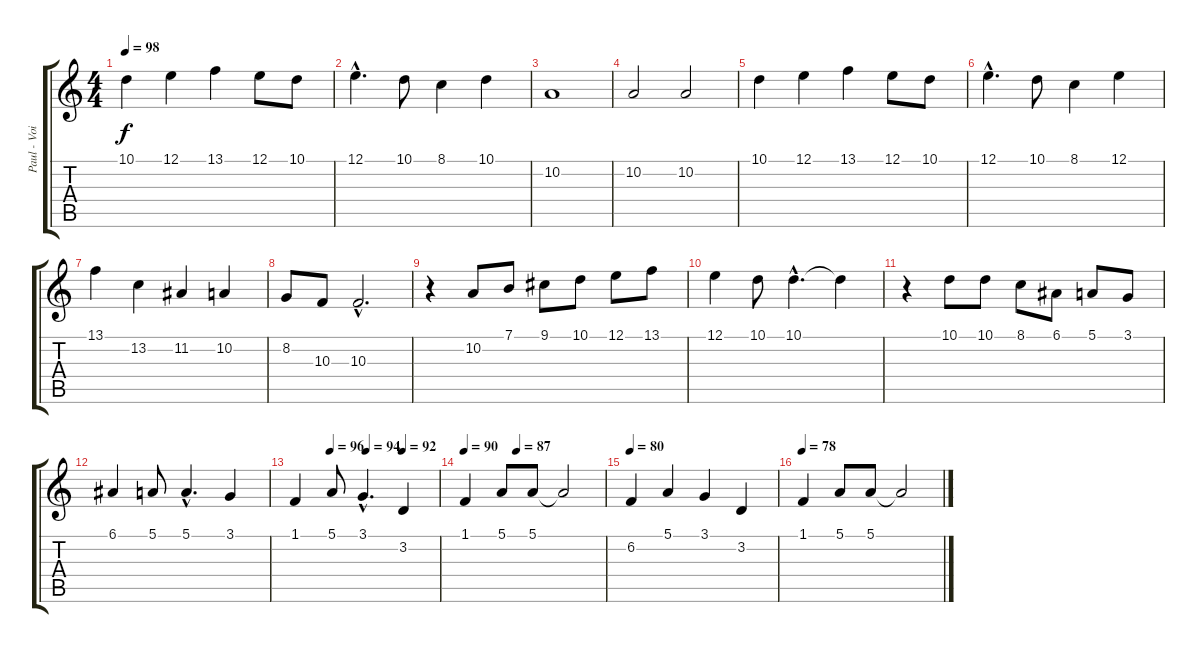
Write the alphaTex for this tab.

\track ("Paul - Voice" "Paul - Voi") {instrument flute}
\staff {score tabs}
\tuning (E4 B3 G3 D3 A2 E2) {hide}
\ts (4 4)
\tempo 98
\clef g2
\ks c
10.1.4{dy f} 12.1.4 13.1.4 12.1.8 10.1.8 |
12.1{hac}.4{d} 10.1.8 8.1.4 10.1.4 |
10.2.1 |
10.2.2 10.2.2 |
10.1.4 12.1.4 13.1.4 12.1.8 10.1.8 |
12.1{hac}.4{d} 10.1.8 8.1.4 12.1.4 |
13.1.4 13.2.4 11.2.4 10.2.4 |
8.2.8 10.3.8 10.3{hac}.2{d} |
r.4 10.2.8 7.1.8 9.1.8 10.1.8 12.1.8 13.1.8 |
12.1.4 10.1.8 10.1{hac}.4{d} 10.1{t}.4 |
r.4 10.1.8 10.1.8 8.1.8 6.1.8 5.1.8 3.1.8 |
6.1.4 5.1.8 5.1{hac}.4{d} 3.1.4 |
\tempo (96 0.25)
\tempo (94 0.5)
\tempo (92 0.75)
1.1.4 5.1.8 3.1{hac}.4{d} 3.2.4 |
\tempo 90
\tempo (87 0.375)
1.1.4 5.1.8 5.1.8 5.1{t}.2 |
\tempo 80
6.2.4 5.1.4 3.1.4 3.2.4 |
\tempo 78
1.1.4 5.1.8 5.1.8{volume 0} 5.1{t}.2
